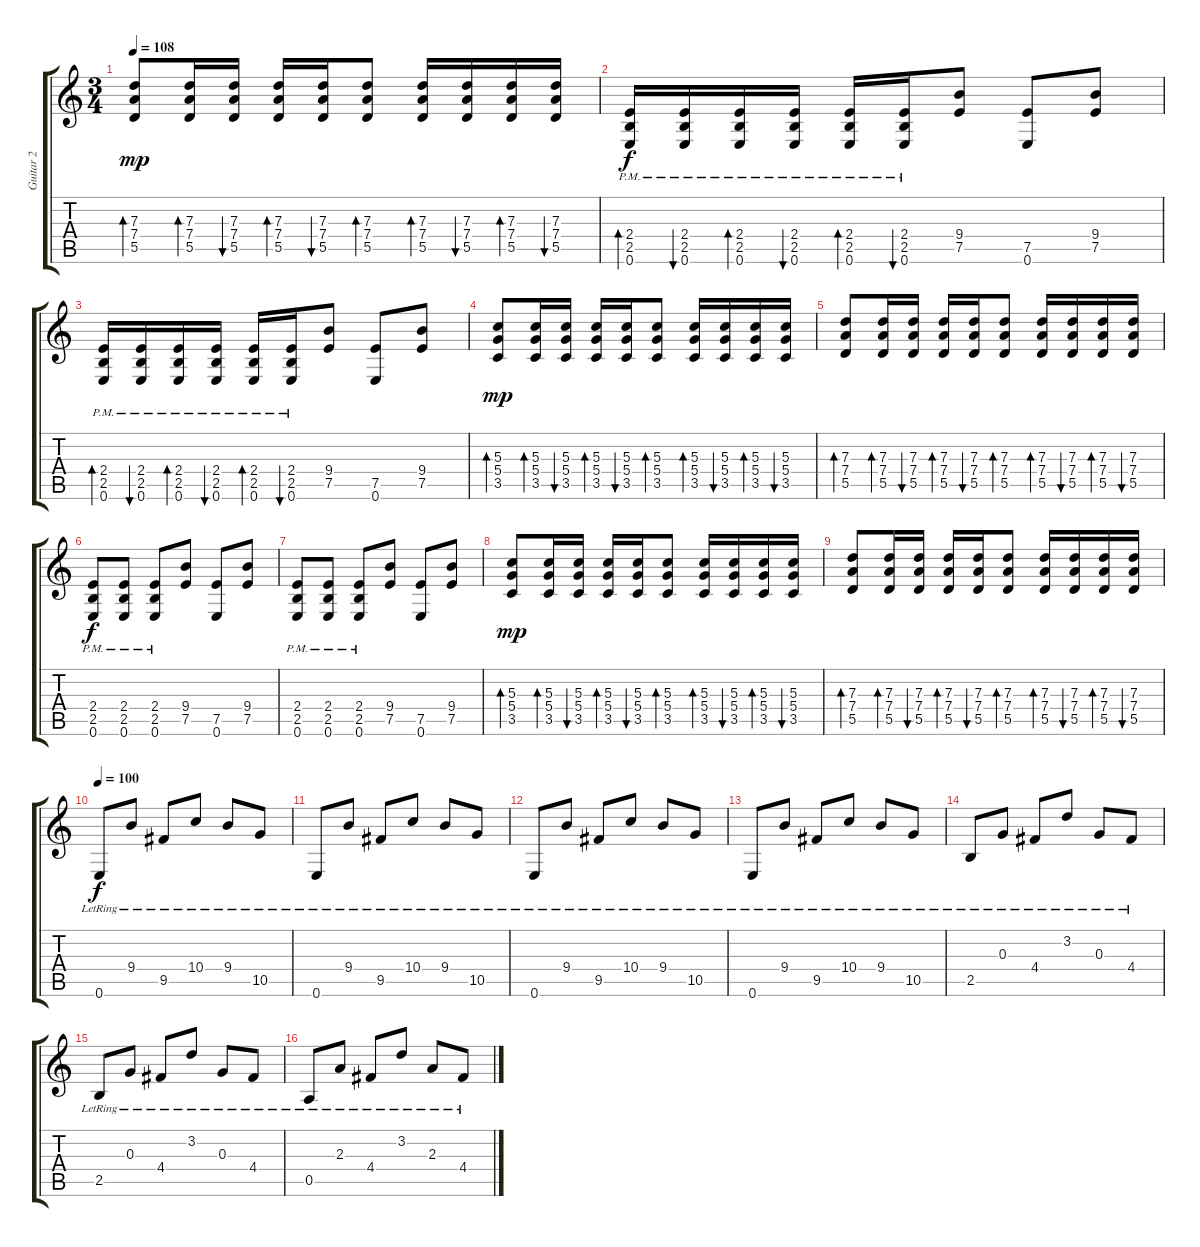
\track ("Guitar 2" "Guitar 2") {instrument acousticguitarsteel}
\staff {score tabs}
\tuning (E4 B3 G3 D3 A2 E2) {hide}
\ts (3 4)
\tempo 108
\clef g2
\ks c
(7.3 7.4 5.5).8{bd 120 dy mp} (7.3 7.4 5.5).16{bd 120} (7.3 7.4 5.5).16{bu 120} (7.3 7.4 5.5).16{bd 120} (7.3 7.4 5.5).16{bu 120} (7.3 7.4 5.5).8{bd 120} (7.3 7.4 5.5).16{bd 120} (7.3 7.4 5.5).16{bu 120} (7.3 7.4 5.5).16{bd 120} (7.3 7.4 5.5).16{bu 120} |
(2.4{pm} 2.5{pm} 0.6{pm}).16{bd 60 dy f} (2.4{pm} 2.5{pm} 0.6{pm}).16{bu 60} (2.4{pm} 2.5{pm} 0.6{pm}).16{bd 60} (2.4{pm} 2.5{pm} 0.6{pm}).16{bu 60} (2.4{pm} 2.5{pm} 0.6{pm}).16{bd 60} (2.4{pm} 2.5{pm} 0.6{pm}).16{bu 60} (9.4 7.5).8 (7.5 0.6).8 (9.4 7.5).8 |
(2.4{pm} 2.5{pm} 0.6{pm}).16{bd 60} (2.4{pm} 2.5{pm} 0.6{pm}).16{bu 60} (2.4{pm} 2.5{pm} 0.6{pm}).16{bd 60} (2.4{pm} 2.5{pm} 0.6{pm}).16{bu 60} (2.4{pm} 2.5{pm} 0.6{pm}).16{bd 60} (2.4{pm} 2.5{pm} 0.6{pm}).16{bu 60} (9.4 7.5).8 (7.5 0.6).8 (9.4 7.5).8 |
(5.3 5.4 3.5).8{bd 120 dy mp} (5.3 5.4 3.5).16{bd 120} (5.3 5.4 3.5).16{bu 120} (5.3 5.4 3.5).16{bd 120} (5.3 5.4 3.5).16{bu 120} (5.3 5.4 3.5).8{bd 120} (5.3 5.4 3.5).16{bd 120} (5.3 5.4 3.5).16{bu 120} (5.3 5.4 3.5).16{bd 120} (5.3 5.4 3.5).16{bu 120} |
(7.3 7.4 5.5).8{bd 120} (7.3 7.4 5.5).16{bd 120} (7.3 7.4 5.5).16{bu 120} (7.3 7.4 5.5).16{bd 120} (7.3 7.4 5.5).16{bu 120} (7.3 7.4 5.5).8{bd 120} (7.3 7.4 5.5).16{bd 120} (7.3 7.4 5.5).16{bu 120} (7.3 7.4 5.5).16{bd 120} (7.3 7.4 5.5).16{bu 120} |
(2.4{pm} 2.5{pm} 0.6{pm}).8{dy f} (2.4{pm} 2.5{pm} 0.6{pm}).8 (2.4{pm} 2.5{pm} 0.6{pm}).8 (9.4 7.5).8 (7.5 0.6).8 (9.4 7.5).8 |
(2.4{pm} 2.5{pm} 0.6{pm}).8 (2.4{pm} 2.5{pm} 0.6{pm}).8 (2.4{pm} 2.5{pm} 0.6{pm}).8 (9.4 7.5).8 (7.5 0.6).8 (9.4 7.5).8 |
(5.3 5.4 3.5).8{bd 120 dy mp} (5.3 5.4 3.5).16{bd 120} (5.3 5.4 3.5).16{bu 120} (5.3 5.4 3.5).16{bd 120} (5.3 5.4 3.5).16{bu 120} (5.3 5.4 3.5).8{bd 120} (5.3 5.4 3.5).16{bd 120} (5.3 5.4 3.5).16{bu 120} (5.3 5.4 3.5).16{bd 120} (5.3 5.4 3.5).16{bu 120} |
(7.3 7.4 5.5).8{bd 120} (7.3 7.4 5.5).16{bd 120} (7.3 7.4 5.5).16{bu 120} (7.3 7.4 5.5).16{bd 120} (7.3 7.4 5.5).16{bu 120} (7.3 7.4 5.5).8{bd 120} (7.3 7.4 5.5).16{bd 120} (7.3 7.4 5.5).16{bu 120} (7.3 7.4 5.5).16{bd 120} (7.3 7.4 5.5).16{bu 120} |
\tempo 100
0.6{lr}.8{dy f} 9.4{lr}.8 9.5{lr}.8 10.4{lr}.8 9.4{lr}.8 10.5{lr}.8 |
0.6{lr}.8 9.4{lr}.8 9.5{lr}.8 10.4{lr}.8 9.4{lr}.8 10.5{lr}.8 |
0.6{lr}.8 9.4{lr}.8 9.5{lr}.8 10.4{lr}.8 9.4{lr}.8 10.5{lr}.8 |
0.6{lr}.8 9.4{lr}.8 9.5{lr}.8 10.4{lr}.8 9.4{lr}.8 10.5{lr}.8 |
2.5{lr}.8 0.3{lr}.8 4.4{lr}.8 3.2{lr}.8 0.3{lr}.8 4.4{lr}.8 |
2.5{lr}.8 0.3{lr}.8 4.4{lr}.8 3.2{lr}.8 0.3{lr}.8 4.4{lr}.8 |
0.5{lr}.8 2.3{lr}.8 4.4{lr}.8 3.2{lr}.8 2.3{lr}.8 4.4{lr}.8
